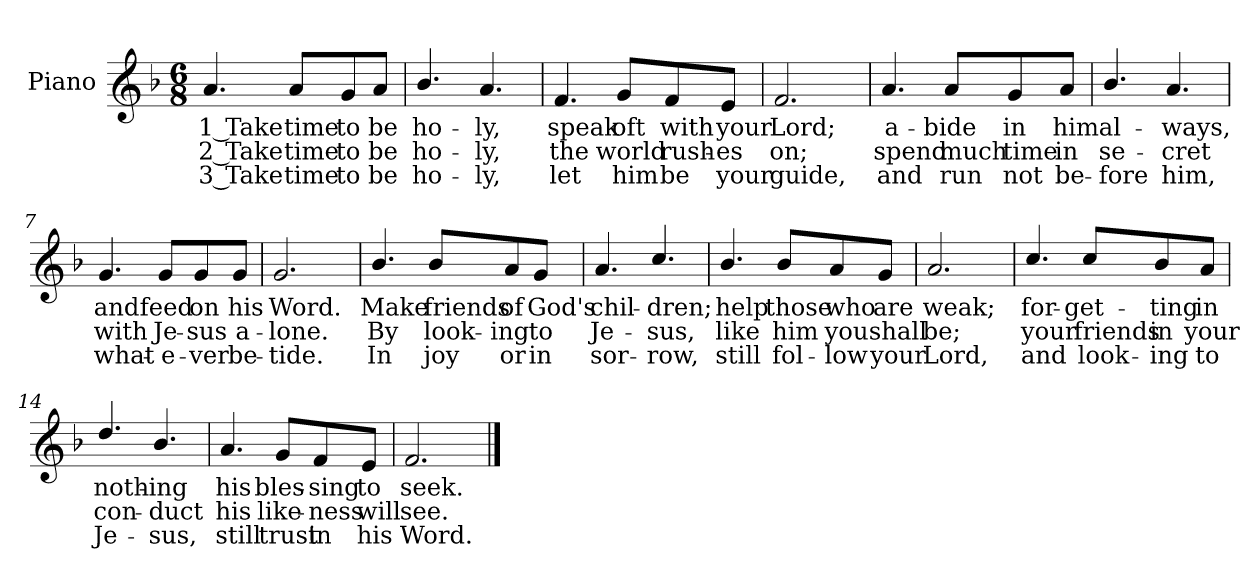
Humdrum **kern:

**kern	**text	**text	**text
*part1	*part1	*part1	*part1
*staff1	*staff1	*staff1	*staff1
*I"Piano	*	*	*
*I'Pno.	*	*	*
!!LO:PB:g=z
*clefG2	*	*	*
*k[b-]	*	*	*
*F:	*	*	*
*M6/8	*	*	*
=1	=1	=1	=1
!	!LO:LY:b:color=#000000	!LO:LY:b:color=#000000	!LO:LY:b:color=#000000
4.ai/	1 Take	2 Take	3 Take
!	!LO:LY:b:color=#000000	!LO:LY:b:color=#000000	!LO:LY:b:color=#000000
8ai/L	time	time	time
!	!LO:LY:b:color=#000000	!LO:LY:b:color=#000000	!LO:LY:b:color=#000000
8gi/	to	to	to
!	!LO:LY:b:color=#000000	!LO:LY:b:color=#000000	!LO:LY:b:color=#000000
8ai/J	be	be	be
=2	=2	=2	=2
!	!LO:LY:b:color=#000000	!LO:LY:b:color=#000000	!LO:LY:b:color=#000000
4.b-i/	ho-	ho-	ho-
!	!LO:LY:b:color=#000000	!LO:LY:b:color=#000000	!LO:LY:b:color=#000000
4.ai/	-ly,	-ly,	-ly,
=3	=3	=3	=3
!	!LO:LY:b:color=#000000	!LO:LY:b:color=#000000	!LO:LY:b:color=#000000
4.fi/	speak	the	let
!	!LO:LY:b:color=#000000	!LO:LY:b:color=#000000	!LO:LY:b:color=#000000
8gi/L	oft	world	him
!	!LO:LY:b:color=#000000	!LO:LY:b:color=#000000	!LO:LY:b:color=#000000
8fi/	with	rush-	be
!	!LO:LY:b:color=#000000	!LO:LY:b:color=#000000	!LO:LY:b:color=#000000
8ei/J	your	-es	your
=4	=4	=4	=4
!	!LO:LY:b:color=#000000	!LO:LY:b:color=#000000	!LO:LY:b:color=#000000
2.fi/	Lord;	on;	guide,
!!LO:LB:g=z
=5	=5	=5	=5
!	!LO:LY:b:color=#000000	!LO:LY:b:color=#000000	!LO:LY:b:color=#000000
4.ai/	a-	spend	and
!	!LO:LY:b:color=#000000	!LO:LY:b:color=#000000	!LO:LY:b:color=#000000
8ai/L	-bide	much	run
!	!LO:LY:b:color=#000000	!LO:LY:b:color=#000000	!LO:LY:b:color=#000000
8gi/	in	time	not
!	!LO:LY:b:color=#000000	!LO:LY:b:color=#000000	!LO:LY:b:color=#000000
8ai/J	him	in	be-
=6	=6	=6	=6
!	!LO:LY:b:color=#000000	!LO:LY:b:color=#000000	!LO:LY:b:color=#000000
4.b-i/	al-	se-	-fore
!	!LO:LY:b:color=#000000	!LO:LY:b:color=#000000	!LO:LY:b:color=#000000
4.ai/	-ways,	-cret	him,
=7	=7	=7	=7
!	!LO:LY:b:color=#000000	!LO:LY:b:color=#000000	!LO:LY:b:color=#000000
4.gi/	and	with	what-
!	!LO:LY:b:color=#000000	!LO:LY:b:color=#000000	!LO:LY:b:color=#000000
8gi/L	feed	Je-	-e-
!	!LO:LY:b:color=#000000	!LO:LY:b:color=#000000	!LO:LY:b:color=#000000
8gi/	on	-sus	-ver
!	!LO:LY:b:color=#000000	!LO:LY:b:color=#000000	!LO:LY:b:color=#000000
8gi/J	his	a-	be-
=8	=8	=8	=8
!	!LO:LY:b:color=#000000	!LO:LY:b:color=#000000	!LO:LY:b:color=#000000
2.gi/	Word.	-lone.	-tide.
!!LO:LB:g=z
=9	=9	=9	=9
!	!LO:LY:b:color=#000000	!LO:LY:b:color=#000000	!LO:LY:b:color=#000000
4.b-i/	Make	By	In
!	!LO:LY:b:color=#000000	!LO:LY:b:color=#000000	!LO:LY:b:color=#000000
8b-i/L	friends	look-	joy
!	!LO:LY:b:color=#000000	!LO:LY:b:color=#000000	!LO:LY:b:color=#000000
8ai/	of	-ing	or
!	!LO:LY:b:color=#000000	!LO:LY:b:color=#000000	!LO:LY:b:color=#000000
8gi/J	God's	to	in
=10	=10	=10	=10
!	!LO:LY:b:color=#000000	!LO:LY:b:color=#000000	!LO:LY:b:color=#000000
4.ai/	chil-	Je-	sor-
!	!LO:LY:b:color=#000000	!LO:LY:b:color=#000000	!LO:LY:b:color=#000000
4.cci/	-dren;	-sus,	-row,
=11	=11	=11	=11
!	!LO:LY:b:color=#000000	!LO:LY:b:color=#000000	!LO:LY:b:color=#000000
4.b-i/	help	like	still
!	!LO:LY:b:color=#000000	!LO:LY:b:color=#000000	!LO:LY:b:color=#000000
8b-i/L	those	him	fol-
!	!LO:LY:b:color=#000000	!LO:LY:b:color=#000000	!LO:LY:b:color=#000000
8ai/	who	you	-low
!	!LO:LY:b:color=#000000	!LO:LY:b:color=#000000	!LO:LY:b:color=#000000
8gi/J	are	shall	your
=12	=12	=12	=12
!	!LO:LY:b:color=#000000	!LO:LY:b:color=#000000	!LO:LY:b:color=#000000
2.ai/	weak;	be;	Lord,
!!LO:LB:g=z
=13	=13	=13	=13
!	!LO:LY:b:color=#000000	!LO:LY:b:color=#000000	!LO:LY:b:color=#000000
4.cci/	for-	your	and
!	!LO:LY:b:color=#000000	!LO:LY:b:color=#000000	!LO:LY:b:color=#000000
8cci/L	-get-	friends	look-
!	!LO:LY:b:color=#000000	!LO:LY:b:color=#000000	!LO:LY:b:color=#000000
8b-i/	-ting	in	-ing
!	!LO:LY:b:color=#000000	!LO:LY:b:color=#000000	!LO:LY:b:color=#000000
8ai/J	in	your	to
=14	=14	=14	=14
!	!LO:LY:b:color=#000000	!LO:LY:b:color=#000000	!LO:LY:b:color=#000000
4.ddi/	noth-	con-	Je-
!	!LO:LY:b:color=#000000	!LO:LY:b:color=#000000	!LO:LY:b:color=#000000
4.b-i/	-ing	-duct	-sus,
=15	=15	=15	=15
!	!LO:LY:b:color=#000000	!LO:LY:b:color=#000000	!LO:LY:b:color=#000000
4.ai/	his	his	still
!	!LO:LY:b:color=#000000	!LO:LY:b:color=#000000	!LO:LY:b:color=#000000
8gi/L	bles-	like-	trust
!	!LO:LY:b:color=#000000	!LO:LY:b:color=#000000	!LO:LY:b:color=#000000
8fi/	-sing	-ness	in
!	!LO:LY:b:color=#000000	!LO:LY:b:color=#000000	!LO:LY:b:color=#000000
8ei/J	to	will	his
=16	=16	=16	=16
!	!LO:LY:b:color=#000000	!LO:LY:b:color=#000000	!LO:LY:b:color=#000000
2.fi/	seek.	see.	Word.
==	==	==	==
*-	*-	*-	*-
